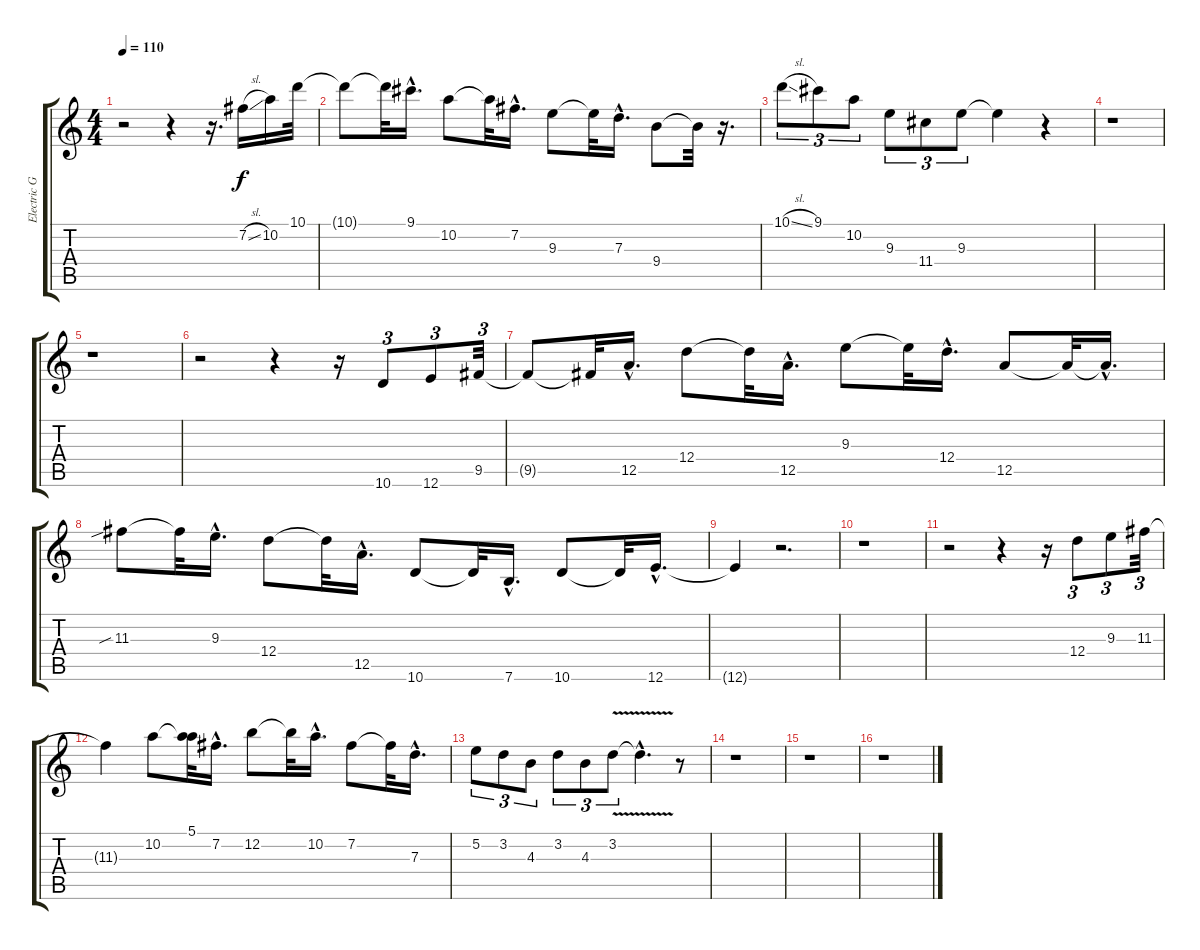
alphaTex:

\track ("Electric Guitar" "Electric G") {instrument electricguitarmuted}
\staff {score tabs}
\tuning (E4 B3 G3 D3 A2 E2) {hide}
\ts (4 4)
\tempo 110
\clef g2
\ks c
r.2{dy f} r.4 r.16{d} 7.2{sl}.16 10.2.16 10.1.32 |
10.1{t}.8 10.1{t}.32 9.1{hac}.16{d} 10.2.8 10.2{t}.32 7.2{hac}.16{d} 9.3.8 9.3{t}.32 7.3{hac}.16{d} 9.4.8 9.4{t}.32 r.16{d} |
10.1{sl}.8{tu (3 2)} 9.1.8{tu (3 2)} 10.2.8{tu (3 2)} 9.3.8{tu (3 2)} 11.4.8{tu (3 2)} 9.3.8{tu (3 2)} 9.3{t}.4 r.4 |
r.1 |
r.1 |
r.2 r.4 r.16 10.6.8{tu (3 2)} 12.6.8{tu (3 2)} 9.5.32{tu (3 2)} |
9.5{t}.8 9.5{t}.32 12.5{hac}.16{d} 12.4.8 12.4{t}.32 12.5{hac}.16{d} 9.3.8 9.3{t}.32 12.4{hac}.16{d} 12.5.8 12.5{t}.32 12.5{hac t}.16{d} |
11.3{sib}.8 11.3{t}.32 9.3{hac}.16{d} 12.4.8 12.4{t}.32 12.5{hac}.16{d} 10.6.8 10.6{t}.32 7.6{hac}.16{d} 10.6.8 10.6{t}.32 12.6{hac}.16{d} |
12.6{t}.4 r.2{d} |
r.1 |
r.2 r.4 r.16 12.4.8{tu (3 2)} 9.3.8{tu (3 2)} 11.3.32{tu (3 2)} |
11.3{t}.4 10.2.8 (5.1 10.2{t}).32 7.2{hac}.16{d} 12.2.8 12.2{t}.32 10.2{hac}.16{d} 7.2.8 7.2{t}.32 7.3{hac}.16{d} |
5.2.8{tu (3 2)} 3.2.8{tu (3 2)} 4.3.8{tu (3 2)} 3.2.8{tu (3 2)} 4.3.8{tu (3 2)} 3.2{v}.8{tu (3 2)} 3.2{hac t}.4{d} r.8 |
r.1 |
r.1 |
r.1
